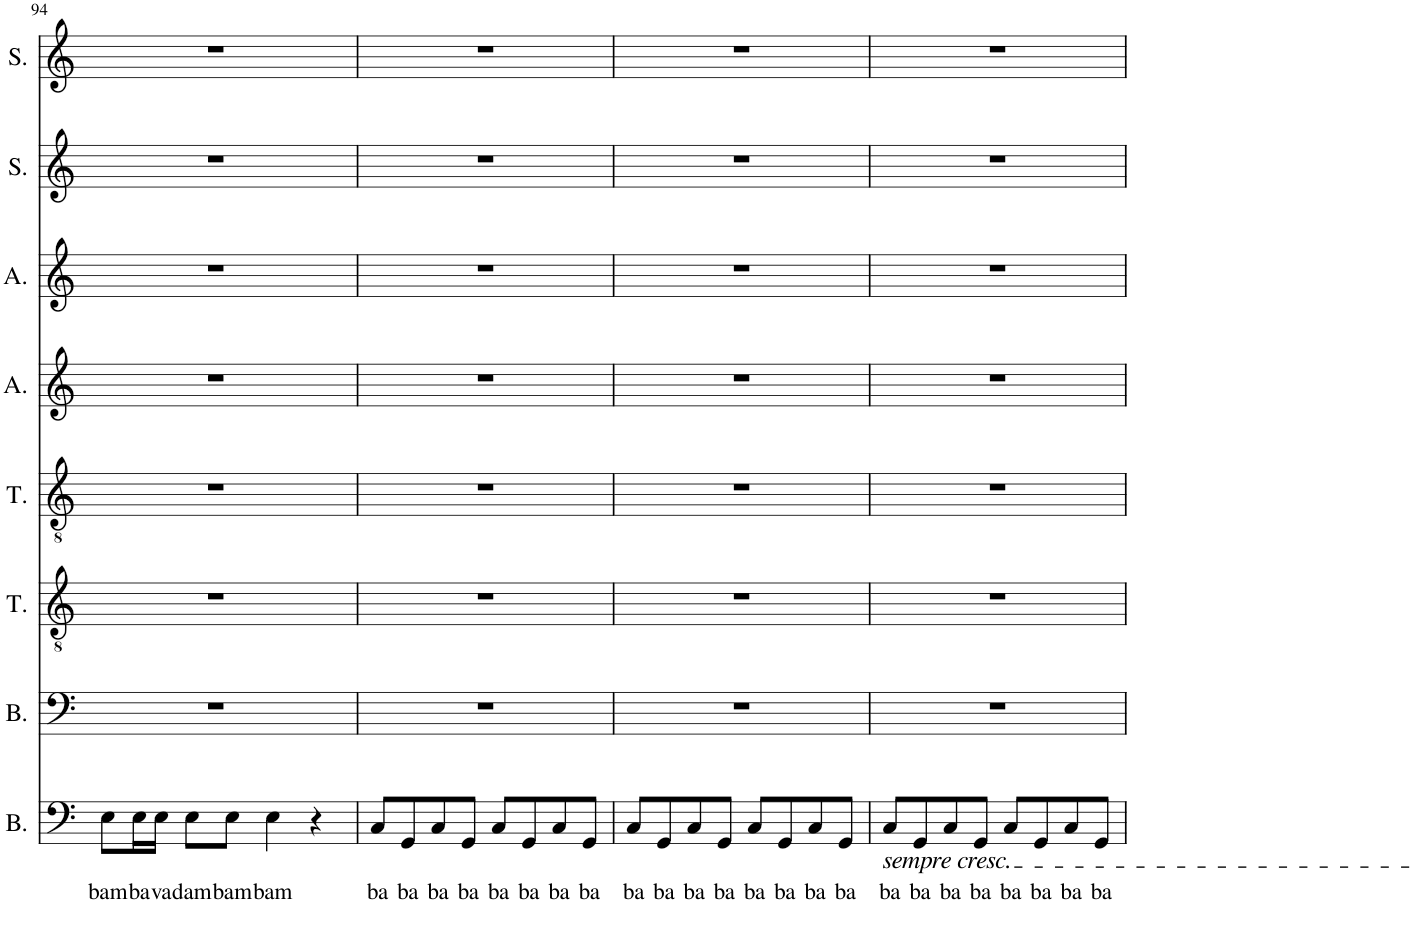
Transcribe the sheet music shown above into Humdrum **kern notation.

**kern	**text	**kern	**kern	**kern	**kern	**kern	**kern	**kern
*part8	*part8	*part7	*part6	*part5	*part4	*part3	*part2	*part1
*staff8	*staff8	*staff7	*staff6	*staff5	*staff4	*staff3	*staff2	*staff1
*I"Bass	*	*I"Bass	*I"Tenor	*I"Tenor	*I"Alto	*I"Alto	*I"Soprano	*I"Soprano
*I'B.	*	*I'B.	*I'T.	*I'T.	*I'A.	*I'A.	*I'S.	*I'S.
!!LO:PB:g=z
*clefF4	*	*clefF4	*clefGv2	*clefGv2	*clefG2	*clefG2	*clefG2	*clefG2
*k[]	*	*k[]	*k[]	*k[]	*k[]	*k[]	*k[]	*k[]
*M4/4	*	*M4/4	*M4/4	*M4/4	*M4/4	*M4/4	*M4/4	*M4/4
=94	=94	=94	=94	=94	=94	=94	=94	=94
!	!LO:LY:b	!	!	!	!	!	!	!
8E\L	bam	1r	1r	1r	1r	1r	1r	1r
!	!LO:LY:b	!	!	!	!	!	!	!
16E\L	ba	.	.	.	.	.	.	.
!	!LO:LY:b	!	!	!	!	!	!	!
16E\JJ	va	.	.	.	.	.	.	.
!	!LO:LY:b	!	!	!	!	!	!	!
8E\L	dam	.	.	.	.	.	.	.
!	!LO:LY:b	!	!	!	!	!	!	!
8E\J	bam	.	.	.	.	.	.	.
!	!LO:LY:b	!	!	!	!	!	!	!
4E\	bam	.	.	.	.	.	.	.
4r	.	.	.	.	.	.	.	.
=95	=95	=95	=95	=95	=95	=95	=95	=95
!	!LO:LY:b	!	!	!	!	!	!	!
8C/L	ba	1r	1r	1r	1r	1r	1r	1r
!	!LO:LY:b	!	!	!	!	!	!	!
8GG/	ba	.	.	.	.	.	.	.
!	!LO:LY:b	!	!	!	!	!	!	!
8C/	ba	.	.	.	.	.	.	.
!	!LO:LY:b	!	!	!	!	!	!	!
8GG/J	ba	.	.	.	.	.	.	.
!	!LO:LY:b	!	!	!	!	!	!	!
8C/L	ba	.	.	.	.	.	.	.
!	!LO:LY:b	!	!	!	!	!	!	!
8GG/	ba	.	.	.	.	.	.	.
!	!LO:LY:b	!	!	!	!	!	!	!
8C/	ba	.	.	.	.	.	.	.
!	!LO:LY:b	!	!	!	!	!	!	!
8GG/J	ba	.	.	.	.	.	.	.
=96	=96	=96	=96	=96	=96	=96	=96	=96
!	!LO:LY:b	!	!	!	!	!	!	!
8C/L	ba	1r	1r	1r	1r	1r	1r	1r
!	!LO:LY:b	!	!	!	!	!	!	!
8GG/	ba	.	.	.	.	.	.	.
!	!LO:LY:b	!	!	!	!	!	!	!
8C/	ba	.	.	.	.	.	.	.
!	!LO:LY:b	!	!	!	!	!	!	!
8GG/J	ba	.	.	.	.	.	.	.
!	!LO:LY:b	!	!	!	!	!	!	!
8C/L	ba	.	.	.	.	.	.	.
!	!LO:LY:b	!	!	!	!	!	!	!
8GG/	ba	.	.	.	.	.	.	.
!	!LO:LY:b	!	!	!	!	!	!	!
8C/	ba	.	.	.	.	.	.	.
!	!LO:LY:b	!	!	!	!	!	!	!
8GG/J	ba	.	.	.	.	.	.	.
=97	=97	=97	=97	=97	=97	=97	=97	=97
!LO:TX:b:i:t=sempre cresc.	!	!	!	!	!	!	!	!
!	!LO:LY:b	!	!	!	!	!	!	!
8C/L	ba	1r	1r	1r	1r	1r	1r	1r
!	!LO:LY:b	!	!	!	!	!	!	!
8GG/	ba	.	.	.	.	.	.	.
!	!LO:LY:b	!	!	!	!	!	!	!
8C/	ba	.	.	.	.	.	.	.
!	!LO:LY:b	!	!	!	!	!	!	!
8GG/J	ba	.	.	.	.	.	.	.
!	!LO:LY:b	!	!	!	!	!	!	!
8C/L	ba	.	.	.	.	.	.	.
!	!LO:LY:b	!	!	!	!	!	!	!
8GG/	ba	.	.	.	.	.	.	.
!	!LO:LY:b	!	!	!	!	!	!	!
8C/	ba	.	.	.	.	.	.	.
!	!LO:LY:b	!	!	!	!	!	!	!
8GG/J	ba	.	.	.	.	.	.	.
=	=	=	=	=	=	=	=	=
*-	*-	*-	*-	*-	*-	*-	*-	*-
